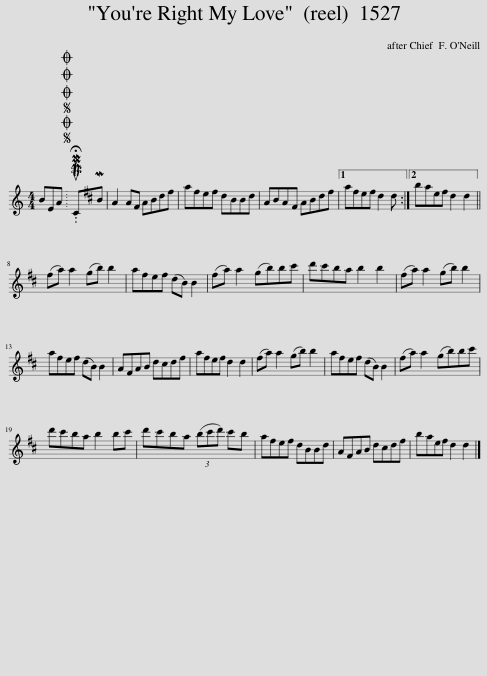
X:1
L:1/8
M:4/4
I:linebreak $
K:C
V:1 treble
V:1
 BEA |SOSOOO .!fermata!PMTuCMB | A2 A^F ABd^f | a^fef dBBd | ABA^F ABd^f |1 %5
 a^fef d2 d :|2 bae^f d2 d2 ||$ (^fa) a2 (gb) b2 | a^fef (dB) B2 | (^fa) a2 (gb)b^c' | %10
 d'^c'ba b2 b2 | (^fa) a2 (gb) b2 |$ a^fef (dB) B2 | A^FAB d^cd^f | a^fef d2 d2 | %15
 (^fa) a2 (gb) b2 | a^fef (dB) B2 | (^fa) a2 (gb)b^c' |$ d'^c'ba b2 bc' | d'^c'ba (3(bc'd') c'b | %20
 a^fef dBBd | A^FAB d^cd^f | bae^f d2 d2 |] %23
